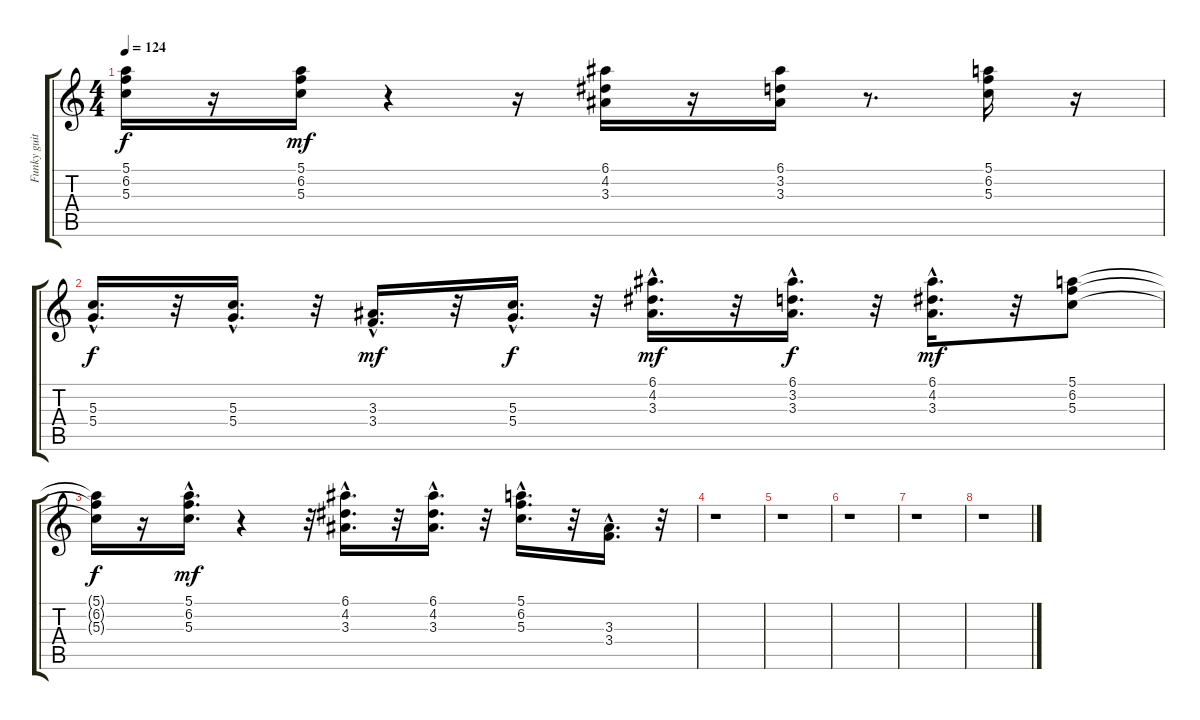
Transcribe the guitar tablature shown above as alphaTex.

\track ("Funky guitar" "Funky guit") {instrument electricguitarclean}
\staff {score tabs}
\tuning (E4 B3 G3 D3 A2 E2) {hide}
\ts (4 4)
\tempo 124
\clef g2
\ks c
(5.1{t} 6.2{t} 5.3{t}).16{dy f} r.16 (5.1 6.2 5.3).16{dy mf} r.4 r.16 (6.1 4.2 3.3).16 r.16 (6.1 3.2 3.3).16 r.8{d} (5.1 6.2 5.3).16 r.16 |
(5.3{hac} 5.4{hac}).16{d dy f} r.32 (5.3{hac} 5.4{hac}).16{d} r.32 (3.3 3.4{hac}).16{d dy mf} r.32 (5.3{hac} 5.4{hac}).16{d dy f} r.32 (6.1{hac} 4.2 3.3{hac}).16{d dy mf} r.32 (6.1{hac} 3.2{hac} 3.3{hac}).16{d dy f} r.32 (6.1{hac} 4.2 3.3{hac}).16{d dy mf} r.32 (5.1 6.2 5.3).8 |
(5.1{t} 6.2{t} 5.3{t}).16{dy f} r.16 (5.1 6.2 5.3{hac}).16{d dy mf} r.4 r.32 (6.1{hac} 4.2 3.3{hac}).16{d} r.32 (6.1{hac} 4.2 3.3{hac}).16{d} r.32 (5.1 6.2{hac} 5.3{hac}).16{d} r.32 (3.3 3.4{hac}).16{d} r.32 |
r.1{volume 12} |
r.1 |
r.1 |
r.1 |
r.1
